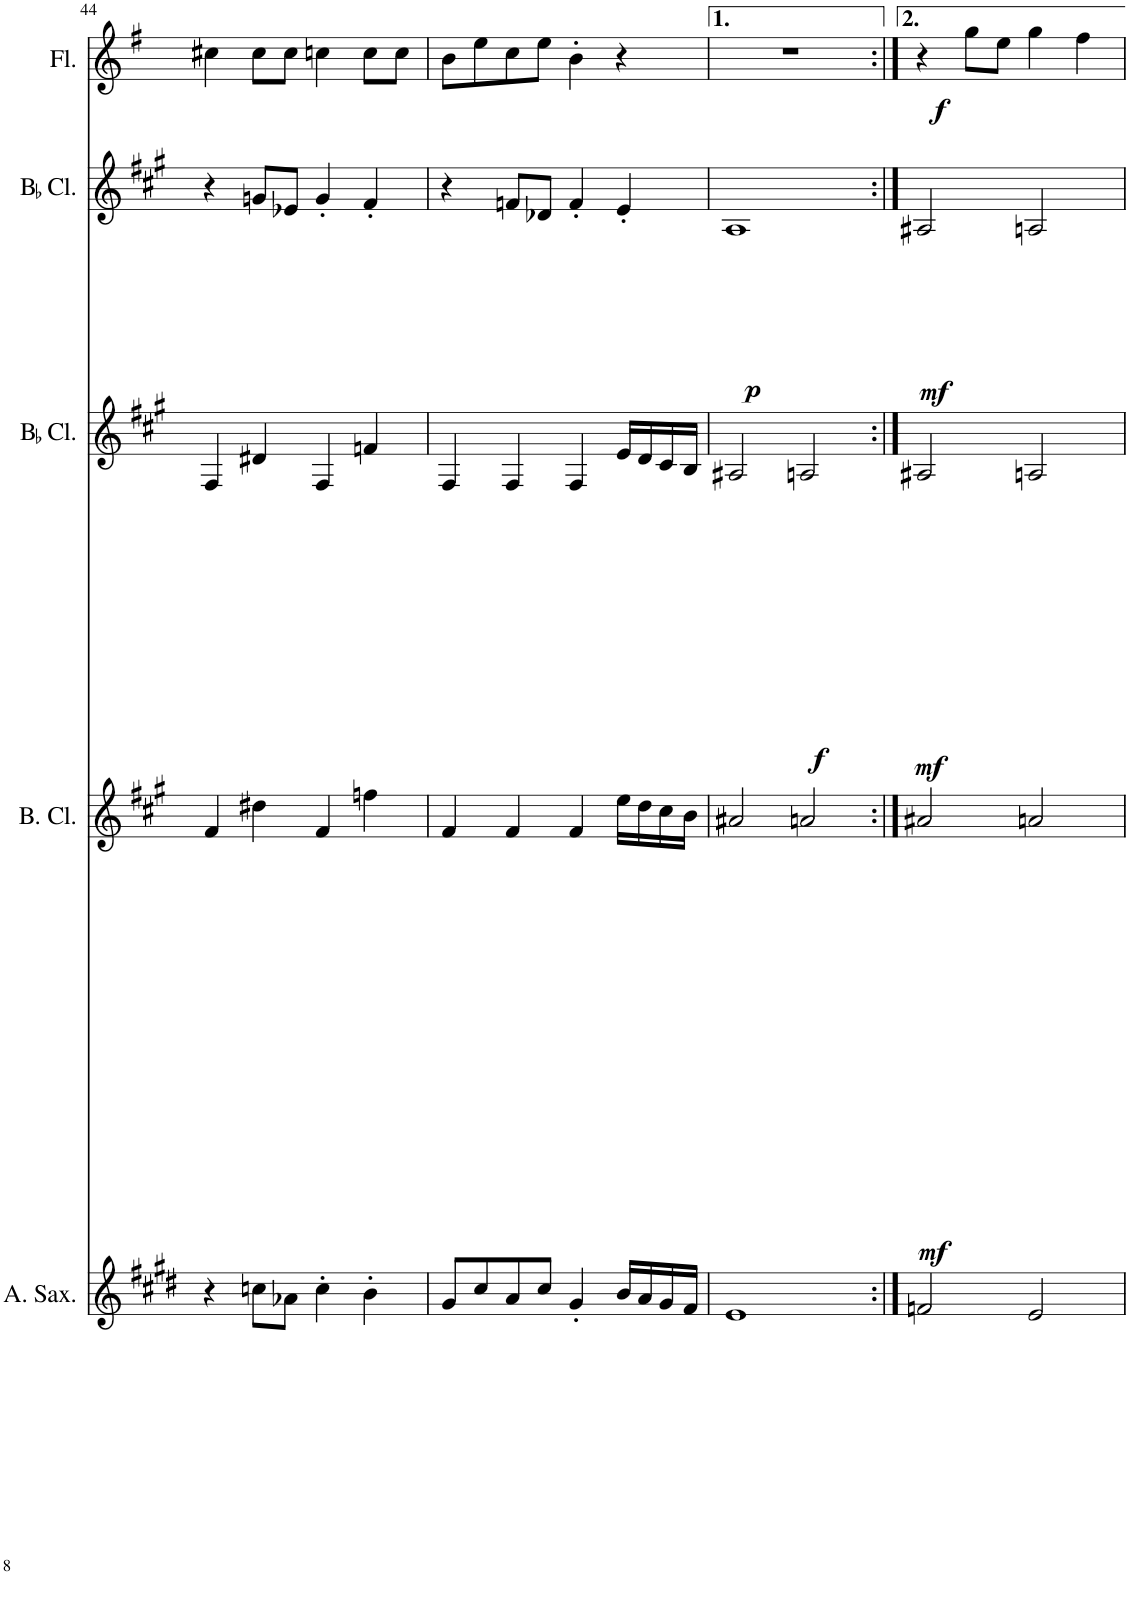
**kern	**dynam	**kern	**dynam	**kern	**dynam	**kern	**dynam	**kern	**dynam
*part5	*part5	*part4	*part4	*part3	*part3	*part2	*part2	*part1	*part1
*staff5	*staff5	*staff4	*staff4	*staff3	*staff3	*staff2	*staff2	*staff1	*staff1
*I"Alto Saxophone	*	*I"Bass Clarinet	*	*I"BaccidentalFlat Clarinet	*	*I"BaccidentalFlat Clarinet	*	*I"Flute	*
*I'A. Sax.	*	*I'B. Cl.	*	*I'BaccidentalFlat Cl.	*	*I'BaccidentalFlat Cl.	*	*I'Fl.	*
!!LO:PB:g=z
*clefG2	*	*clefG2	*	*clefG2	*	*clefG2	*	*clefG2	*
*Trd5c9	*	*Trd8c14	*	*Trd1c2	*	*Trd1c2	*	*	*
*k[f#c#g#d#]	*	*k[f#c#g#]	*	*k[f#c#g#]	*	*k[f#c#g#]	*	*k[f#]	*
*M4/4	*	*M4/4	*	*M4/4	*	*M4/4	*	*M4/4	*
=44	=44	=44	=44	=44	=44	=44	=44	=44	=44
4r	.	4f#/	.	4F#/	.	4r	.	4cc#X\	.
8ccn\L	.	4dd#X\	.	4d#X/	.	8gn/L	.	8cc#\L	.
8a-X\J	.	.	.	.	.	8e-X/J	.	8cc#\J	.
4cc'\	.	4f#/	.	4F#/	.	4g'/	.	4ccn\	.
4b'\	.	4ffn\	.	4fn/	.	4f#'/	.	8cc\L	.
.	.	.	.	.	.	.	.	8cc\J	.
=45	=45	=45	=45	=45	=45	=45	=45	=45	=45
!	!LO:DY:b	!	!	!	!	!	!	!	!
8g#/L	f	4f#/	.	4F#/	.	4r	.	8b\L	.
8cc#/	.	.	.	.	.	.	.	8ee\	.
8a/	.	4f#/	.	4F#/	.	8fn/L	.	8cc\	.
8cc#/J	.	.	.	.	.	8d-X/J	.	8ee\J	.
4g#'/	.	4f#/	.	4F#/	.	4f'/	.	4b'\	.
!	!	!	!	!	!LO:DY:b	!	!	!	!
16b/LL	.	16ee\LL	.	16e/LL	f	4e'/	.	4r	.
16a/	.	16dd\	.	16d/	.	.	.	.	.
16g#/	.	16cc#\	.	16c#/	.	.	.	.	.
16f#/JJ	.	16b\JJ	.	16B/JJ	.	.	.	.	.
=46	=46	=46	=46	=46	=46	=46	=46	=46	=46
!	!	!	!	!	!	!	!LO:DY:b	!	!
1e	.	2a#X/	.	2A#X/	.	1A	p	1r	.
.	.	2an/	.	2An/	.	.	.	.	.
=47:|!	=47:|!	=47:|!	=47:|!	=47:|!	=47:|!	=47:|!	=47:|!	=47:|!	=47:|!
!	!LO:DY:b	!	!LO:DY:b	!	!LO:DY:b	!	!LO:DY:b	!	!LO:DY:b
2fn/	mp	2a#X/	mf	2A#X/	mf	2A#X/	mf	4r	f
.	.	.	.	.	.	.	.	8gg\L	.
.	.	.	.	.	.	.	.	8ee\J	.
2e/	.	2an/	.	2An/	.	2An/	.	4gg\	.
.	.	.	.	.	.	.	.	4ff#\	.
=	=	=	=	=	=	=	=	=	=
*-	*-	*-	*-	*-	*-	*-	*-	*-	*-
